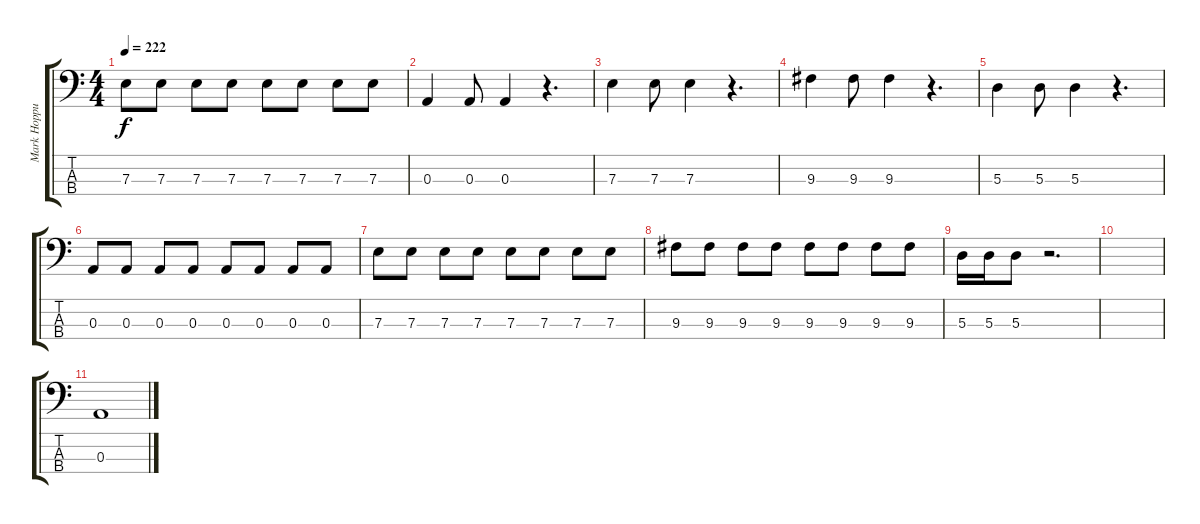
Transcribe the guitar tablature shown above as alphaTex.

\track ("Mark Hoppus - Baixo/Bass" "Mark Hoppu") {instrument electricbasspick}
\staff {score tabs}
\tuning (G2 D2 A1 E1) {hide}
\ts (4 4)
\tempo 222
\clef f4
\ks c
7.3.8{dy f} 7.3.8 7.3.8 7.3.8 7.3.8 7.3.8 7.3.8 7.3.8 |
0.3.4 0.3.8 0.3.4 r.4{d} |
7.3.4 7.3.8 7.3.4 r.4{d} |
9.3.4 9.3.8 9.3.4 r.4{d} |
5.3.4 5.3.8 5.3.4 r.4{d} |
0.3.8 0.3.8 0.3.8 0.3.8 0.3.8 0.3.8 0.3.8 0.3.8 |
7.3.8 7.3.8 7.3.8 7.3.8 7.3.8 7.3.8 7.3.8 7.3.8 |
9.3.8 9.3.8 9.3.8 9.3.8 9.3.8 9.3.8 9.3.8 9.3.8 |
5.3.16 5.3.16 5.3.8 r.2{d} |
|
0.3.1
